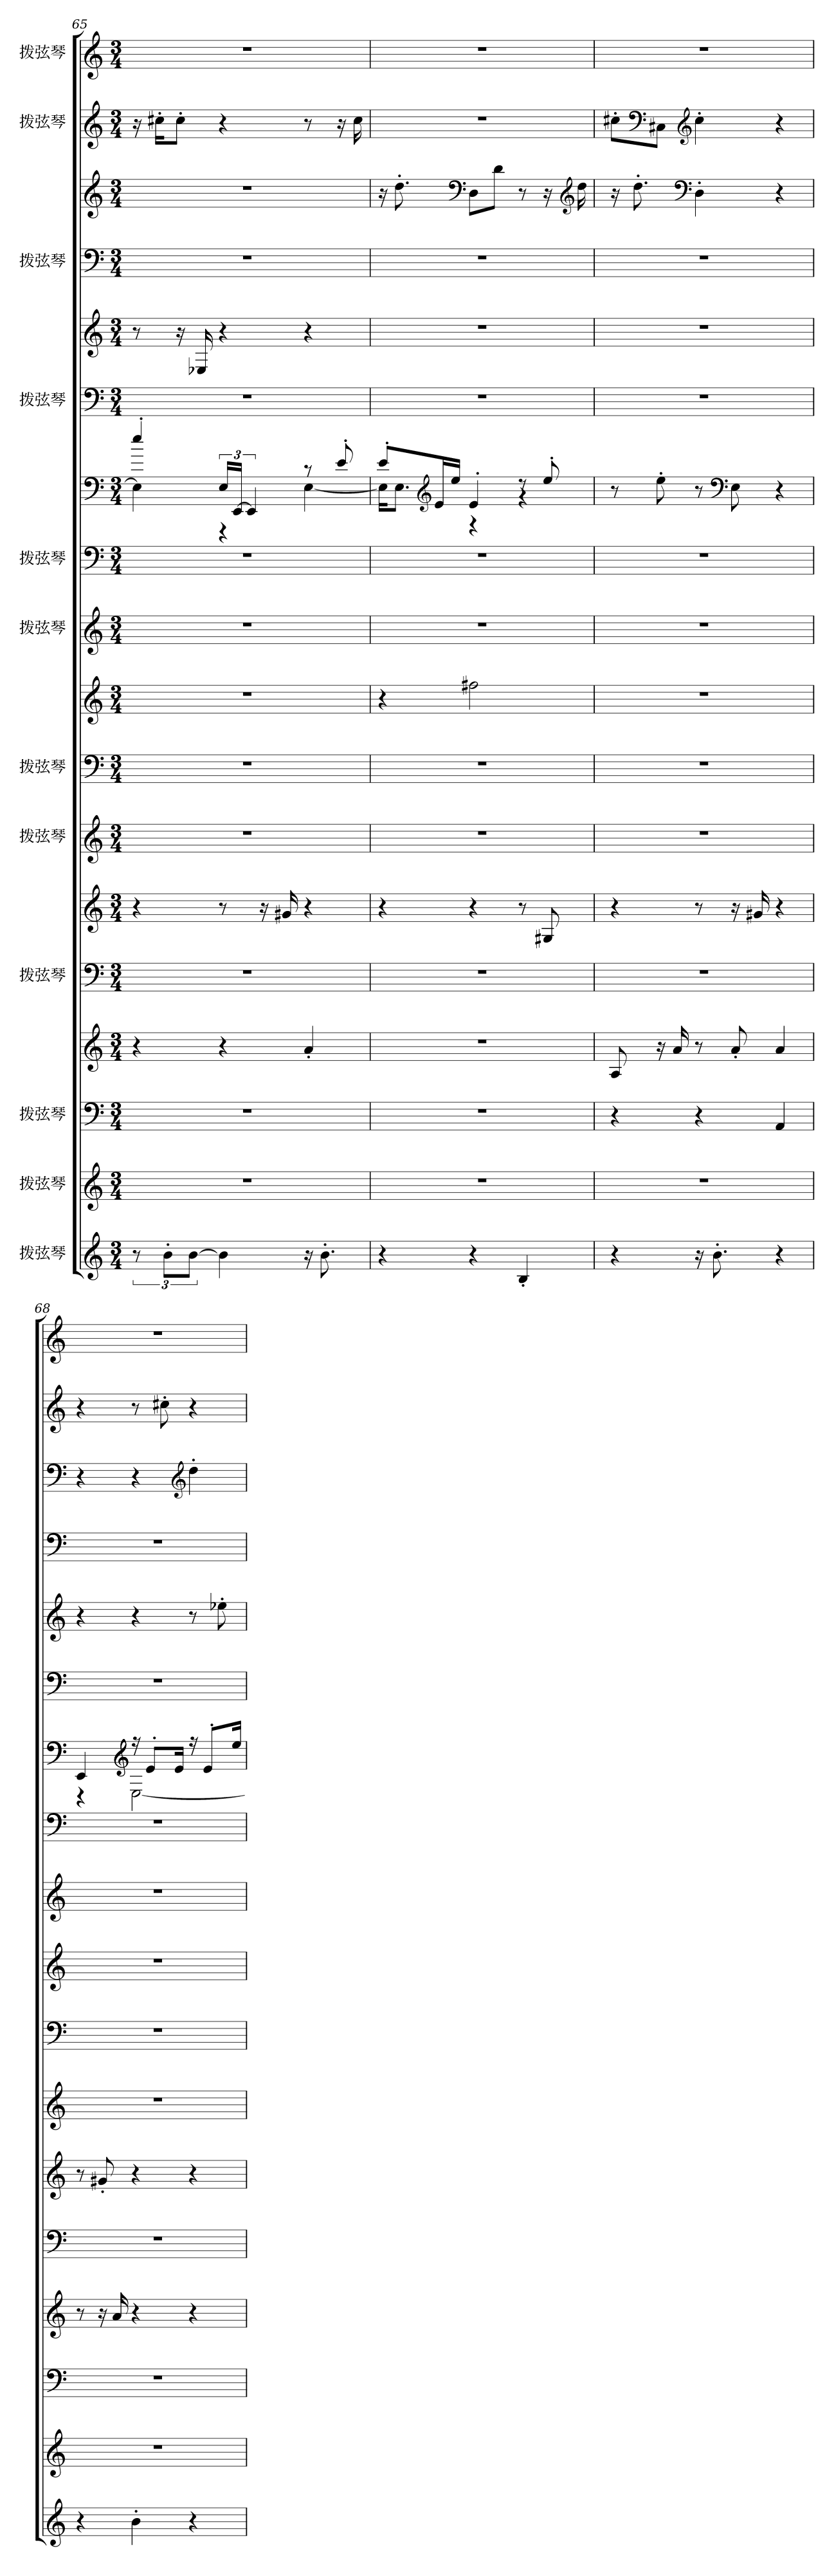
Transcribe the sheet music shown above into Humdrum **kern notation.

**kern	**kern	**kern	**kern	**kern	**kern	**kern	**kern	**kern	**kern	**kern	**kern	**kern	**kern	**kern	**kern	**kern	**kern
*part12	*part11	*part10	*part10	*part9	*part9	*part8	*part7	*part7	*part6	*part5	*part5	*part4	*part4	*part3	*part3	*part2	*part1
*staff18	*staff17	*staff16	*staff15	*staff14	*staff13	*staff12	*staff11	*staff10	*staff9	*staff8	*staff7	*staff6	*staff5	*staff4	*staff3	*staff2	*staff1
*I"拨弦琴	*I"拨弦琴	*I"拨弦琴	*	*I"拨弦琴	*	*I"拨弦琴	*I"拨弦琴	*	*I"拨弦琴	*I"拨弦琴	*	*I"拨弦琴	*	*I"拨弦琴	*	*I"拨弦琴	*I"拨弦琴
!!LO:PB:g=z
*clefG2	*clefG2	*clefF4	*clefG2	*clefF4	*clefG2	*clefG2	*clefF4	*clefG2	*clefG2	*clefF4	*clefF4	*clefF4	*clefG2	*clefF4	*clefG2	*clefG2	*clefG2
*k[]	*k[]	*k[]	*k[]	*k[]	*k[]	*k[]	*k[]	*k[]	*k[]	*k[]	*k[]	*k[]	*k[]	*k[]	*k[]	*k[]	*k[]
*M3/4	*M3/4	*M3/4	*M3/4	*M3/4	*M3/4	*M3/4	*M3/4	*M3/4	*M3/4	*M3/4	*M3/4	*M3/4	*M3/4	*M3/4	*M3/4	*M3/4	*M3/4
=65	=65	=65	=65	=65	=65	=65	=65	=65	=65	=65	=65	=65	=65	=65	=65	=65	=65
*	*	*	*	*	*	*	*	*	*	*	*^	*	*	*	*	*	*
12r	2.r	2.r	4r	2.r	4r	2.r	2.r	2.r	2.r	2.r	4ee'/	4E\]	2.r	8r	2.r	2.r	16r	2.r
.	.	.	.	.	.	.	.	.	.	.	.	.	.	.	.	.	16cc#X'\KL	.
12b'\L	.	.	.	.	.	.	.	.	.	.	.	.	.	.	.	.	.	.
.	.	.	.	.	.	.	.	.	.	.	.	.	.	16r	.	.	8cc#'\J	.
[12b\J	.	.	.	.	.	.	.	.	.	.	.	.	.	.	.	.	.	.
.	.	.	.	.	.	.	.	.	.	.	.	.	.	16E-X/	.	.	.	.
4b\]	.	.	4r	.	8r	.	.	.	.	.	24E/LL	4r	.	4r	.	.	4r	.
.	.	.	.	.	.	.	.	.	.	.	[24EE/JJ	.	.	.	.	.	.	.
.	.	.	.	.	.	.	.	.	.	.	6EE/]	.	.	.	.	.	.	.
.	.	.	.	.	16r	.	.	.	.	.	.	.	.	.	.	.	.	.
.	.	.	.	.	16g#X/	.	.	.	.	.	.	.	.	.	.	.	.	.
16r	.	.	4a'/	.	4r	.	.	.	.	.	8r	[4E\	.	4r	.	.	8r	.
8.b'\	.	.	.	.	.	.	.	.	.	.	.	.	.	.	.	.	.	.
.	.	.	.	.	.	.	.	.	.	.	8e'/	.	.	.	.	.	16r	.
.	.	.	.	.	.	.	.	.	.	.	.	.	.	.	.	.	16cc#\	.
=66	=66	=66	=66	=66	=66	=66	=66	=66	=66	=66	=66	=66	=66	=66	=66	=66	=66	=66
4r	2.r	2.r	2.r	2.r	4r	2.r	2.r	4r	2.r	2.r	8e'/L	16E\KL]	2.r	2.r	2.r	16r	2.r	2.r
.	.	.	.	.	.	.	.	.	.	.	.	8.E\J	.	.	.	8.dd'\	.	.
*	*	*	*	*	*	*	*	*	*	*	*clefG2	*	*	*	*	*	*	*
.	.	.	.	.	.	.	.	.	.	.	16e/L	.	.	.	.	.	.	.
.	.	.	.	.	.	.	.	.	.	.	16ee/JJ	.	.	.	.	.	.	.
*	*	*	*	*	*	*	*	*	*	*	*	*	*	*	*	*clefF4	*	*
4r	.	.	.	.	4r	.	.	2ff#X\	.	.	4e'/	4r	.	.	.	8D\L	.	.
.	.	.	.	.	.	.	.	.	.	.	.	.	.	.	.	8d\J	.	.
4B'/	.	.	.	.	8r	.	.	.	.	.	8r	4r	.	.	.	8r	.	.
.	.	.	.	.	8G#X/	.	.	.	.	.	8ee'/	.	.	.	.	16r	.	.
*	*	*	*	*	*	*	*	*	*	*	*	*	*	*	*	*clefG2	*	*
.	.	.	.	.	.	.	.	.	.	.	.	.	.	.	.	16dd\	.	.
*	*	*	*	*	*	*	*	*	*	*	*v	*v	*	*	*	*	*	*
!!LO:PB:g=z
=67	=67	=67	=67	=67	=67	=67	=67	=67	=67	=67	=67	=67	=67	=67	=67	=67	=67
4r	2.r	4r	8A/	2.r	4r	2.r	2.r	2.r	2.r	2.r	8r	2.r	2.r	2.r	16r	8cc#X'\L	2.r
.	.	.	.	.	.	.	.	.	.	.	.	.	.	.	8.dd'\	.	.
*	*	*	*	*	*	*	*	*	*	*	*	*	*	*	*	*clefF4	*
.	.	.	16r	.	.	.	.	.	.	.	8ee'\	.	.	.	.	8C#X\J	.
.	.	.	16a/	.	.	.	.	.	.	.	.	.	.	.	.	.	.
*	*	*	*	*	*	*	*	*	*	*	*	*	*	*	*clefF4	*clefG2	*
16r	.	4r	8r	.	8r	.	.	.	.	.	8r	.	.	.	4D'\	4cc#'\	.
8.b'\	.	.	.	.	.	.	.	.	.	.	.	.	.	.	.	.	.
*	*	*	*	*	*	*	*	*	*	*	*clefF4	*	*	*	*	*	*
.	.	.	8a'/	.	16r	.	.	.	.	.	8E\	.	.	.	.	.	.
.	.	.	.	.	16g#X/	.	.	.	.	.	.	.	.	.	.	.	.
4r	.	4AA/	4a/	.	4r	.	.	.	.	.	4r	.	.	.	4r	4r	.
=68	=68	=68	=68	=68	=68	=68	=68	=68	=68	=68	=68	=68	=68	=68	=68	=68	=68
*	*	*	*	*	*	*	*	*	*	*	*^	*	*	*	*	*	*
4r	2.r	2.r	8r	2.r	8r	2.r	2.r	2.r	2.r	2.r	4EE/	4r	2.r	4r	2.r	4r	4r	2.r
.	.	.	16r	.	8g#X'/	.	.	.	.	.	.	.	.	.	.	.	.	.
.	.	.	16a/	.	.	.	.	.	.	.	.	.	.	.	.	.	.	.
*	*	*	*	*	*	*	*	*	*	*	*clefG2	*	*	*	*	*	*	*
4b'\	.	.	4r	.	4r	.	.	.	.	.	16r	[2E\	.	4r	.	4r	8r	.
.	.	.	.	.	.	.	.	.	.	.	8e'/L	.	.	.	.	.	.	.
.	.	.	.	.	.	.	.	.	.	.	.	.	.	.	.	.	8cc#X'\	.
.	.	.	.	.	.	.	.	.	.	.	16e/Jk	.	.	.	.	.	.	.
*	*	*	*	*	*	*	*	*	*	*	*	*	*	*	*	*clefG2	*	*
4r	.	.	4r	.	4r	.	.	.	.	.	16r	.	.	8r	.	4dd'\	4r	.
.	.	.	.	.	.	.	.	.	.	.	8e'/L	.	.	.	.	.	.	.
.	.	.	.	.	.	.	.	.	.	.	.	.	.	8ee-X'\	.	.	.	.
.	.	.	.	.	.	.	.	.	.	.	16ee/Jk	.	.	.	.	.	.	.
*	*	*	*	*	*	*	*	*	*	*	*v	*v	*	*	*	*	*	*
=	=	=	=	=	=	=	=	=	=	=	=	=	=	=	=	=	=
*-	*-	*-	*-	*-	*-	*-	*-	*-	*-	*-	*-	*-	*-	*-	*-	*-	*-
